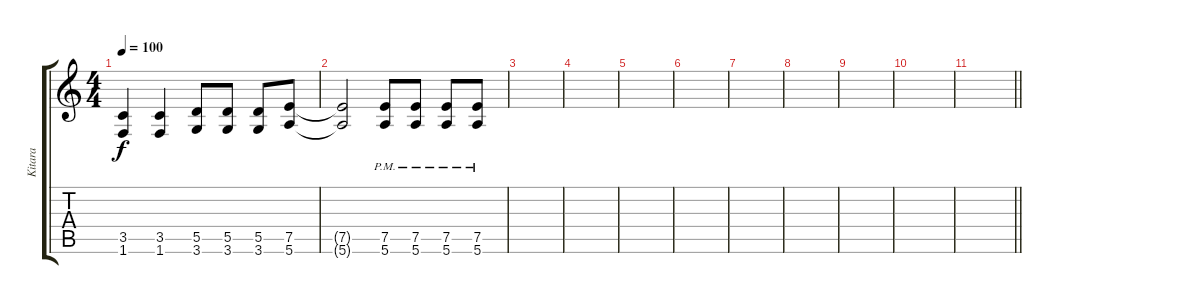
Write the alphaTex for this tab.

\track ("Kitara" "Kitara") {instrument overdrivenguitar}
\staff {score tabs}
\tuning (E4 B3 G3 D3 A2 E2) {hide}
\ts (4 4)
\tempo 100
\clef g2
\ks c
(3.5 1.6).4{dy f} (3.5 1.6).4 (5.5 3.6).8 (5.5 3.6).8 (5.5 3.6).8 (7.5 5.6).8 |
(7.5{t} 5.6{t}).2 (7.5{pm} 5.6{pm}).8 (7.5{pm} 5.6{pm}).8 (7.5{pm} 5.6{pm}).8 (7.5{pm} 5.6{pm}).8 |
|
|
|
|
|
|
|
|
\barLineRight lightlight
